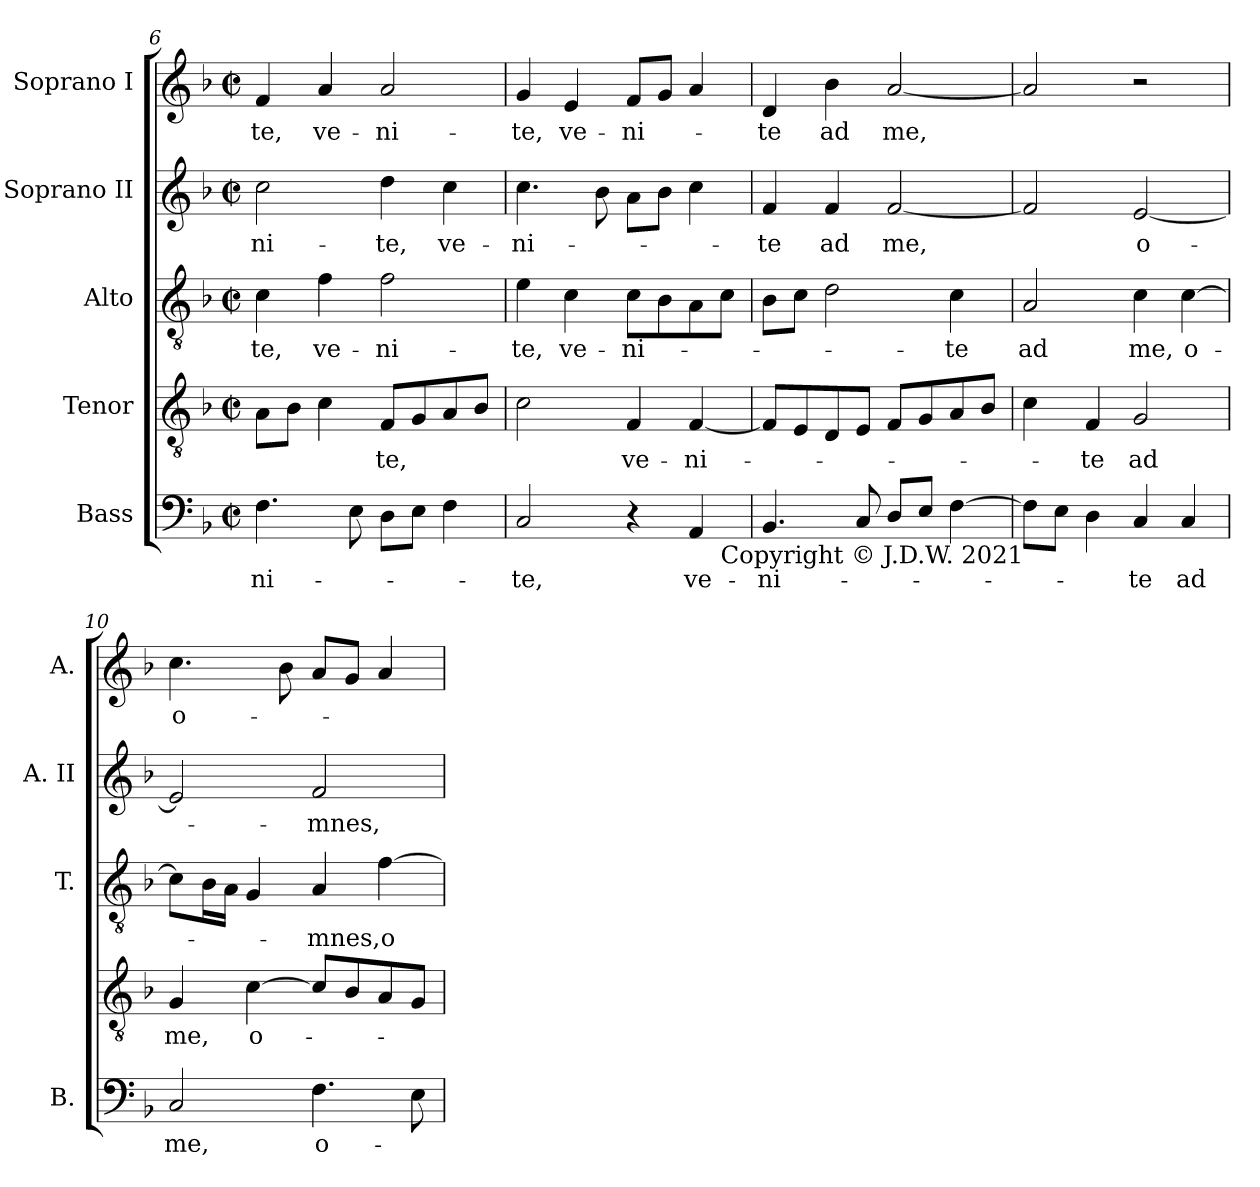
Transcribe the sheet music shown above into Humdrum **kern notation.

**kern	**text	**kern	**text	**kern	**text	**kern	**text	**kern	**text
*part5	*part5	*part4	*part4	*part3	*part3	*part2	*part2	*part1	*part1
*staff5	*staff5	*staff4	*staff4	*staff3	*staff3	*staff2	*staff2	*staff1	*staff1
*I"Bass	*	*I"Tenor	*	*I"Alto	*	*I"Soprano II	*	*I"Soprano I	*
*I'B.	*	*	*	*I'T.	*	*I'A. II	*	*I'A.	*
!!LO:LB:g=z
*clefF4	*	*clefGv2	*	*clefGv2	*	*clefG2	*	*clefG2	*
*	*	*ITrd7c12	*	*ITrd7c12	*	*	*	*	*
*k[b-]	*	*k[b-]	*	*k[b-]	*	*k[b-]	*	*k[b-]	*
*F:	*	*F:	*	*F:	*	*F:	*	*F:	*
*M2/2	*	*M2/2	*	*M2/2	*	*M2/2	*	*M2/2	*
*met(c|)	*	*met(c|)	*	*met(c|)	*	*met(c|)	*	*met(c|)	*
=6	=6	=6	=6	=6	=6	=6	=6	=6	=6
!	!LO:LY:b:color=#000000	!	!	!	!	!	!	!	!
!	!	!	!	!	!LO:LY:b:color=#000000	!	!	!	!
!	!	!	!	!	!	!	!LO:LY:b:color=#000000	!	!
!	!	!	!	!	!	!	!	!	!LO:LY:b:color=#000000
4.Fi\	-ni-	8AAi\L	.	4Ci\	-te,	2cci\	-ni-	4fi/	-te,
.	.	8BB-i\J	.	.	.	.	.	.	.
!	!	!	!	!	!LO:LY:b:color=#000000	!	!	!	!
!	!	!	!	!	!	!	!	!	!LO:LY:b:color=#000000
.	.	4Ci\	.	4Fi\	ve-	.	.	4ai/	ve-
8Ei\	.	.	.	.	.	.	.	.	.
!	!	!	!LO:LY:b:color=#000000	!	!	!	!	!	!
!	!	!	!	!	!LO:LY:b:color=#000000	!	!	!	!
!	!	!	!	!	!	!	!LO:LY:b:color=#000000	!	!
!	!	!	!	!	!	!	!	!	!LO:LY:b:color=#000000
8Di\L	.	8FFi/L	-te,	2Fi\	-ni-	4ddi\	-te,	2ai/	-ni-
8Ei\J	.	8GGi/	.	.	.	.	.	.	.
!	!	!	!	!	!	!	!LO:LY:b:color=#000000	!	!
4Fi\	.	8AAi/	.	.	.	4cci\	ve-	.	.
.	.	8BB-i/J	.	.	.	.	.	.	.
=7	=7	=7	=7	=7	=7	=7	=7	=7	=7
!	!LO:LY:b:color=#000000	!	!	!	!	!	!	!	!
!	!	!	!	!	!LO:LY:b:color=#000000	!	!	!	!
!	!	!	!	!	!	!	!LO:LY:b:color=#000000	!	!
!	!	!	!	!	!	!	!	!	!LO:LY:b:color=#000000
*^	*	*	*	*	*	*	*	*	*
2Ci/	2..ryy	-te,	2Ci\	.	4Ei\	-te,	4.cci\	-ni-	4gi/	-te,
!	!	!	!	!	!	!LO:LY:b:color=#000000	!	!	!	!
!	!	!	!	!	!	!	!	!	!	!LO:LY:b:color=#000000
.	.	.	.	.	4Ci\	ve-	.	.	4ei/	ve-
.	.	.	.	.	.	.	8b-i\	.	.	.
!	!	!	!	!LO:LY:b:color=#000000	!	!	!	!	!	!
!	!	!	!	!	!	!LO:LY:b:color=#000000	!	!	!	!
!	!	!	!	!	!	!	!	!	!	!LO:LY:b:color=#000000
4r	.	.	4FFi/	ve-	8Ci\L	-ni-	8ai\L	.	8fi/L	-ni-
.	.	.	.	.	8BB-i\	.	8b-i\J	.	8gi/J	.
!	!	!LO:LY:b:color=#000000	!	!	!	!	!	!	!	!
!	!	!	!	!LO:LY:b:color=#000000	!	!	!	!	!	!
4AAi/	.	ve-	[<4FFi/	-ni-	8AAi\	.	4cci\	.	4ai/	.
!	!LO:TX:b:t=Copyright © J.D.W. 2021	!	!	!	!	!	!	!	!	!
.	8ryy	.	.	.	8Ci\J	.	.	.	.	.
*v	*v	*	*	*	*	*	*	*	*	*
=8	=8	=8	=8	=8	=8	=8	=8	=8	=8
*^	*	*	*	*	*	*	*	*	*
!	!	!LO:LY:b:color=#000000	!	!	!	!	!	!	!	!
*v	*v	*	*	*	*	*	*	*	*	*
*^	*	*	*	*	*	*	*	*	*
!	!	!	!	!	!	!	!	!LO:LY:b:color=#000000	!	!
*v	*v	*	*	*	*	*	*	*	*	*
*^	*	*	*	*	*	*	*	*	*
!	!	!	!	!	!	!	!	!	!	!LO:LY:b:color=#000000
*v	*v	*	*	*	*	*	*	*	*	*
4.BB-i/	-ni-	8FFi/L]	.	8BB-i\L	.	4fi/	-te	4di/	-te
.	.	8EEi/	.	8Ci\J	.	.	.	.	.
!	!	!	!	!	!	!	!LO:LY:b:color=#000000	!	!
!	!	!	!	!	!	!	!	!	!LO:LY:b:color=#000000
.	.	8DDi/	.	2Di\	.	4fi/	ad	4b-i\	ad
8Ci/	.	8EEi/J	.	.	.	.	.	.	.
!	!	!	!	!	!	!	!LO:LY:b:color=#000000	!	!
!	!	!	!	!	!	!	!	!	!LO:LY:b:color=#000000
8Di/L	.	8FFi/L	.	.	.	[<2fi/	me,	[<2ai/	me,
8Ei/J	.	8GGi/	.	.	.	.	.	.	.
!	!	!	!	!	!LO:LY:b:color=#000000	!	!	!	!
[>4Fi\	.	8AAi/	.	4Ci\	-te	.	.	.	.
.	.	8BB-i/J	.	.	.	.	.	.	.
=9	=9	=9	=9	=9	=9	=9	=9	=9	=9
!	!	!	!	!	!LO:LY:b:color=#000000	!	!	!	!
8Fi\L]	.	4Ci\	.	2AAi/	ad	2fi/]	.	2ai/]	.
8Ei\J	.	.	.	.	.	.	.	.	.
!	!	!	!LO:LY:b:color=#000000	!	!	!	!	!	!
4Di\	.	4FFi/	-te	.	.	.	.	.	.
!	!LO:LY:b:color=#000000	!	!	!	!	!	!	!	!
!	!	!	!LO:LY:b:color=#000000	!	!	!	!	!	!
!	!	!	!	!	!LO:LY:b:color=#000000	!	!	!	!
!	!	!	!	!	!	!	!LO:LY:b:color=#000000	!	!
4Ci/	-te	2GGi/	ad	4Ci\	me,	[<2ei/	o-	2r	.
!	!LO:LY:b:color=#000000	!	!	!	!	!	!	!	!
!	!	!	!	!	!LO:LY:b:color=#000000	!	!	!	!
4Ci/	ad	.	.	[>4Ci\	o-	.	.	.	.
=10	=10	=10	=10	=10	=10	=10	=10	=10	=10
!	!LO:LY:b:color=#000000	!	!	!	!	!	!	!	!
!	!	!	!LO:LY:b:color=#000000	!	!	!	!	!	!
!	!	!	!	!	!	!	!	!	!LO:LY:b:color=#000000
2Ci/	me,	4GGi/	me,	8Ci\L]	.	2ei/]	.	4.cci\	o-
.	.	.	.	16BB-i\L	.	.	.	.	.
.	.	.	.	16AAi\JJ	.	.	.	.	.
!	!	!	!LO:LY:b:color=#000000	!	!	!	!	!	!
.	.	[>4Ci\	o-	4GGi/	.	.	.	.	.
.	.	.	.	.	.	.	.	8b-i\	.
!	!LO:LY:b:color=#000000	!	!	!	!	!	!	!	!
!	!	!	!	!	!LO:LY:b:color=#000000	!	!	!	!
!	!	!	!	!	!	!	!LO:LY:b:color=#000000	!	!
4.Fi\	o-	8Ci/L]	.	4AAi/	-mnes,	2fi/	-mnes,	8ai/L	.
.	.	8BB-i/	.	.	.	.	.	8gi/J	.
!	!	!	!	!	!LO:LY:b:color=#000000	!	!	!	!
.	.	8AAi/	.	[>4Fi\	o-	.	.	4ai/	.
8Ei\	.	8GGi/J	.	.	.	.	.	.	.
=	=	=	=	=	=	=	=	=	=
*-	*-	*-	*-	*-	*-	*-	*-	*-	*-
